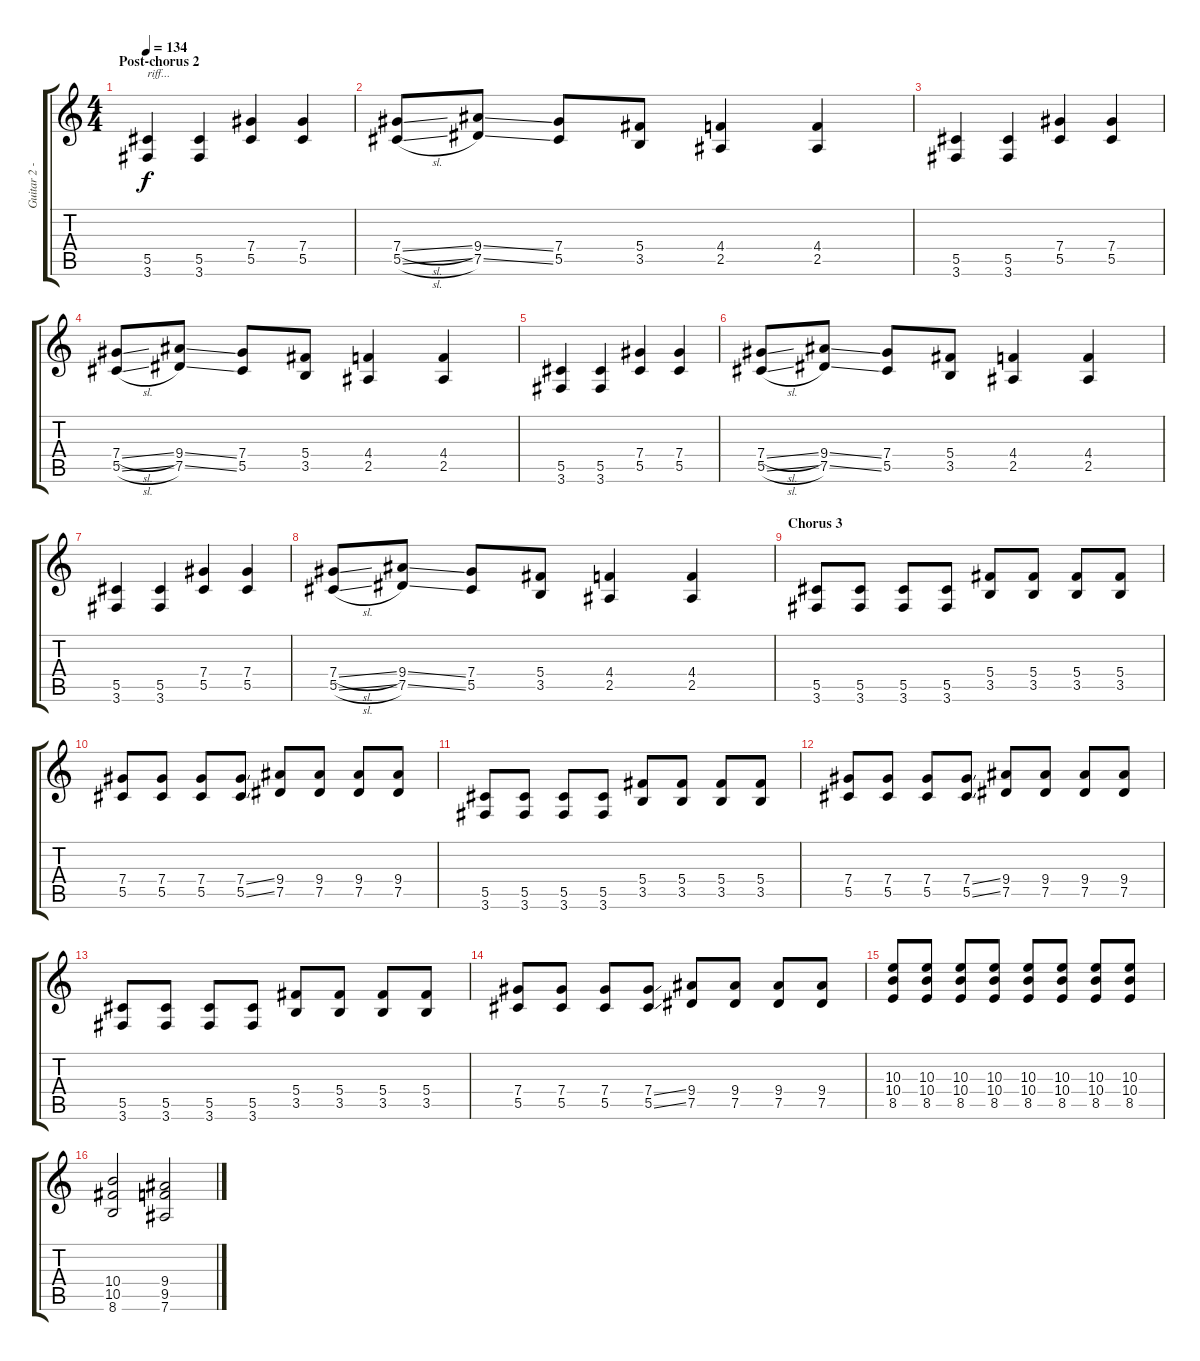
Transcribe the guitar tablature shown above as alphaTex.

\track ("Guitar 2 - Eb" "Guitar 2 -") {instrument overdrivenguitar}
\staff {score tabs}
\tuning (Eb4 Bb3 Gb3 Db3 Ab2 Eb2) {hide}
\ts (4 4)
\section ("" "Post-chorus 2")
\tempo 134
\clef g2
\ks c
(5.5 3.6).4{txt "riff..." dy f} (5.5 3.6).4 (7.4 5.5).4 (7.4 5.5).4 |
(7.4{sl} 5.5{sl}).8 (9.4{ss} 7.5{ss}).8 (7.4 5.5).8 (5.4 3.5).8 (4.4 2.5).4 (4.4 2.5).4 |
(5.5 3.6).4 (5.5 3.6).4 (7.4 5.5).4 (7.4 5.5).4 |
(7.4{sl} 5.5{sl}).8 (9.4{ss} 7.5{ss}).8 (7.4 5.5).8 (5.4 3.5).8 (4.4 2.5).4 (4.4 2.5).4 |
(5.5 3.6).4 (5.5 3.6).4 (7.4 5.5).4 (7.4 5.5).4 |
(7.4{sl} 5.5{sl}).8 (9.4{ss} 7.5{ss}).8 (7.4 5.5).8 (5.4 3.5).8 (4.4 2.5).4 (4.4 2.5).4 |
(5.5 3.6).4 (5.5 3.6).4 (7.4 5.5).4 (7.4 5.5).4 |
(7.4{sl} 5.5{sl}).8 (9.4{ss} 7.5{ss}).8 (7.4 5.5).8 (5.4 3.5).8 (4.4 2.5).4 (4.4 2.5).4 |
\section ("" "Chorus 3")
(5.5 3.6).8 (5.5 3.6).8 (5.5 3.6).8 (5.5 3.6).8 (5.4 3.5).8 (5.4 3.5).8 (5.4 3.5).8 (5.4 3.5).8 |
(7.4 5.5).8 (7.4 5.5).8 (7.4 5.5).8 (7.4{ss} 5.5{ss}).8 (9.4 7.5).8 (9.4 7.5).8 (9.4 7.5).8 (9.4 7.5).8 |
(5.5 3.6).8 (5.5 3.6).8 (5.5 3.6).8 (5.5 3.6).8 (5.4 3.5).8 (5.4 3.5).8 (5.4 3.5).8 (5.4 3.5).8 |
(7.4 5.5).8 (7.4 5.5).8 (7.4 5.5).8 (7.4{ss} 5.5{ss}).8 (9.4 7.5).8 (9.4 7.5).8 (9.4 7.5).8 (9.4 7.5).8 |
(5.5 3.6).8 (5.5 3.6).8 (5.5 3.6).8 (5.5 3.6).8 (5.4 3.5).8 (5.4 3.5).8 (5.4 3.5).8 (5.4 3.5).8 |
(7.4 5.5).8 (7.4 5.5).8 (7.4 5.5).8 (7.4{ss} 5.5{ss}).8 (9.4 7.5).8 (9.4 7.5).8 (9.4 7.5).8 (9.4 7.5).8 |
(10.3 10.4 8.5).8 (10.3 10.4 8.5).8 (10.3 10.4 8.5).8 (10.3 10.4 8.5).8 (10.3 10.4 8.5).8 (10.3 10.4 8.5).8 (10.3 10.4 8.5).8 (10.3 10.4 8.5).8 |
(10.4 10.5 8.6).2 (9.4 9.5 7.6).2
